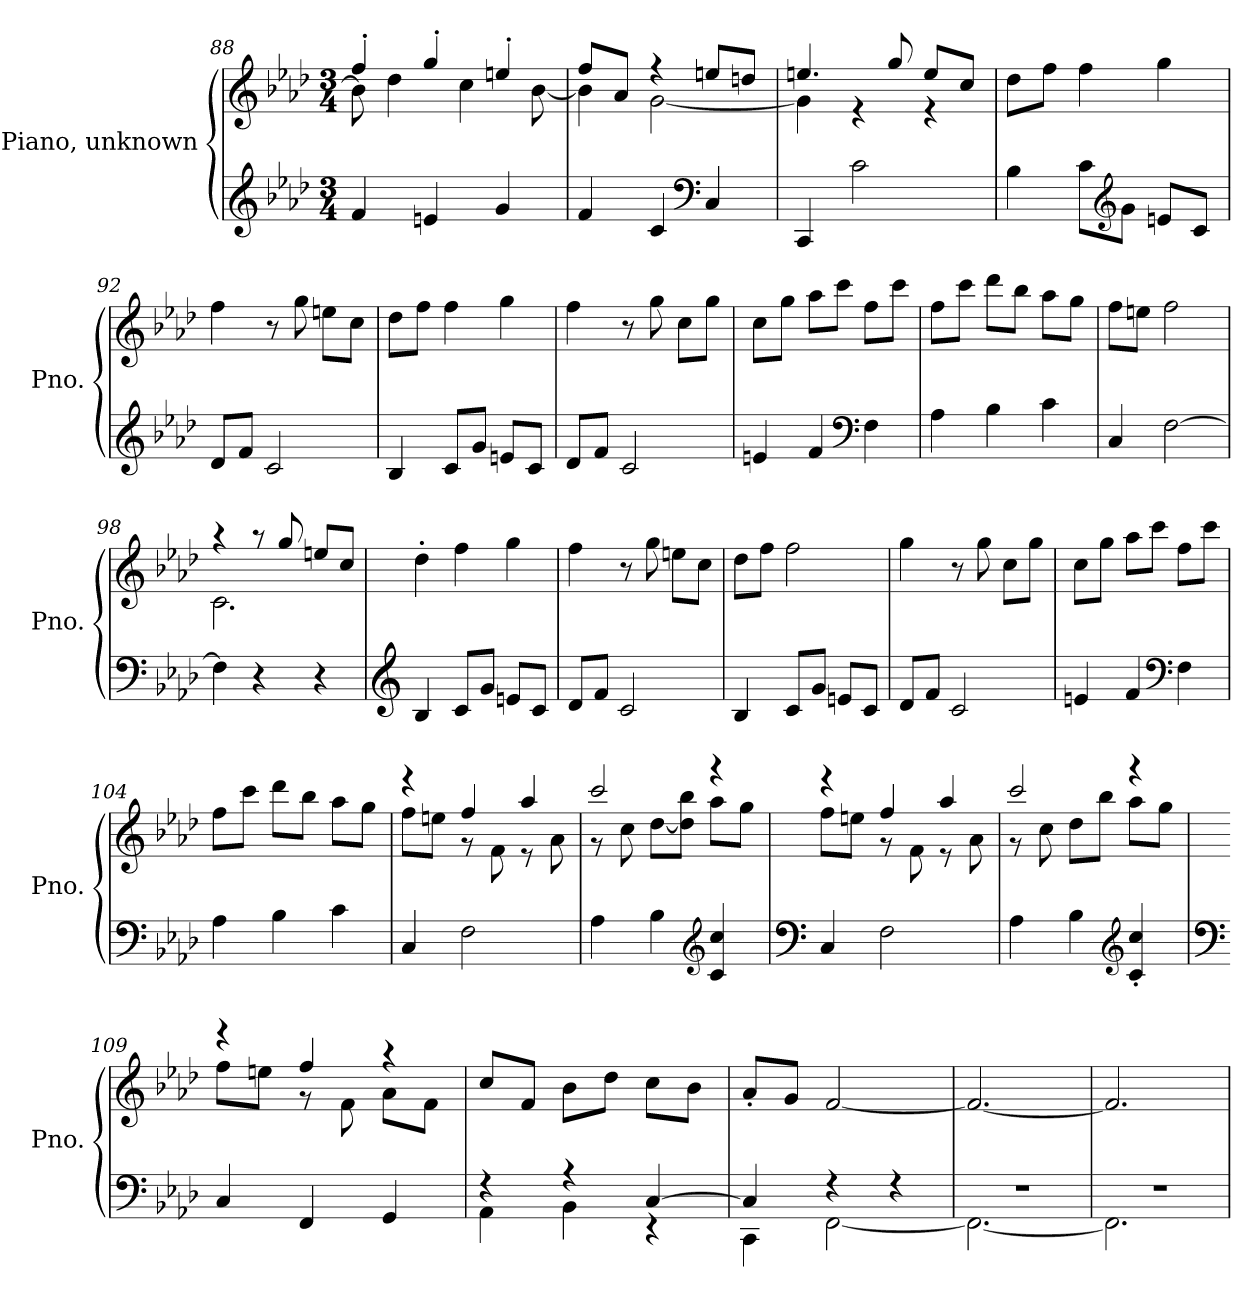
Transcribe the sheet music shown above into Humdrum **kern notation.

**kern	**kern
*part1	*part1
*staff2	*staff1
*I"Piano, unknown	*
*I'Pno.	*
*clefG2	*clefG2
*k[b-e-a-d-]	*k[b-e-a-d-]
*M3/4	*M3/4
=88	=88
*	*^
4f/	4ff'/	8b-\]
.	.	4dd-\
4en/	4gg'/	.
.	.	4cc\
4g/	4een'/	.
.	.	[8b-\
!!LO:PB:g=z	!!
=89	=89	=89
4f/	8ff/L	4b-\]
.	8a-/J	.
4c/	4r	[2g\
*clefF4	*	*
4C/	8een/L	.
.	8ddn/J	.
=90	=90	=90
4CC/	4.een/	4g\]
2c\	.	4r
.	8gg/	.
.	8ee/L	4r
.	8cc/J	.
*	*v	*v
=91	=91
4B-\	8dd-\L
.	8ff\J
8c\L	4ff\
*clefG2	*
8g\J	.
8en/L	4gg\
8c/J	.
=92	=92
8d-/L	4ff\
8f/J	.
2c/	8r
.	8gg\
.	8een\L
.	8cc\J
=93	=93
4B-/	8dd-\L
.	8ff\J
8c/L	4ff\
8g/J	.
8en/L	4gg\
8c/J	.
!!LO:LB:g=z
=94	=94
8d-/L	4ff\
8f/J	.
2c/	8r
.	8gg\
.	8cc\L
.	8gg\J
=95	=95
4en/	8cc\L
.	8gg\J
4f/	8aa-\L
.	8ccc\J
*clefF4	*
4F\	8ff\L
.	8ccc\J
=96	=96
4A-\	8ff\L
.	8ccc\J
4B-\	8ddd-\L
.	8bb-\J
4c\	8aa-\L
.	8gg\J
=97	=97
4C/	8ff\L
.	8een\J
[2F\	2ff\
=98	=98
*	*^
4F\]	4r	2.c\
4r	8r	.
.	8gg/	.
4r	8een/L	.
.	8cc/J	.
*	*v	*v
=99	=99
*clefG2	*
4B-/	4dd-'\
8c/L	4ff\
8g/J	.
8en/L	4gg\
8c/J	.
!!LO:LB:g=z
=100	=100
8d-/L	4ff\
8f/J	.
2c/	8r
.	8gg\
.	8een\L
.	8cc\J
=101	=101
4B-/	8dd-\L
.	8ff\J
8c/L	2ff\
8g/J	.
8en/L	.
8c/J	.
=102	=102
8d-/L	4gg\
8f/J	.
2c/	8r
.	8gg\
.	8cc\L
.	8gg\J
=103	=103
4en/	8cc\L
.	8gg\J
4f/	8aa-\L
.	8ccc\J
*clefF4	*
4F\	8ff\L
.	8ccc\J
=104	=104
4A-\	8ff\L
.	8ccc\J
4B-\	8ddd-\L
.	8bb-\J
4c\	8aa-\L
.	8gg\J
!!LO:LB:g=z
=105	=105
*	*^
4C/	4r	8ff\L
.	.	8een\J
2F\	4ff/	8r
.	.	8f\
.	4aa-/	8r
.	.	8a-\
=106	=106	=106
4A-\	2ccc/	8r
.	.	8cc\
4B-\	.	[8dd-\L
.	.	8dd-\] 8bb-\J
*clefG2	*	*
4c/ 4cc/	4r	8aa-\L
.	.	8gg\J
=107	=107	=107
*clefF4	*	*
4C/	4r	8ff\L
.	.	8een\J
2F\	4ff/	8r
.	.	8f\
.	4aa-/	8r
.	.	8a-\
=108	=108	=108
4A-\	2ccc/	8r
.	.	8cc\
4B-\	.	8dd-\L
.	.	8bb-\J
*clefG2	*	*
4c/' 4cc/'	4r	8aa-\L
.	.	8gg\J
=109	=109	=109
*clefF4	*	*
4C/	4r	8ff\L
.	.	8een\J
4FF/	4ff/	8r
.	.	8f\
4GG/	4r	8a-\L
.	.	8f\J
*	*v	*v
!!LO:LB:g=z
=110	=110
*^	*
4r	4AA-\	8cc/L
.	.	8f/J
4r	4BB-\	8b-\L
.	.	8dd-\J
[4C/	4r	8cc\L
.	.	8b-\J
=111	=111	=111
4C/]	4CC\	8a-'/L
.	.	8g/J
4r	[2FF\	[2f/
4r	.	.
=112	=112	=112
2.r	2.FF\_	2.f/_
=113	=113	=113
2.r	2.FF\]	2.f/]
*v	*v	*
=	=
*-	*-
